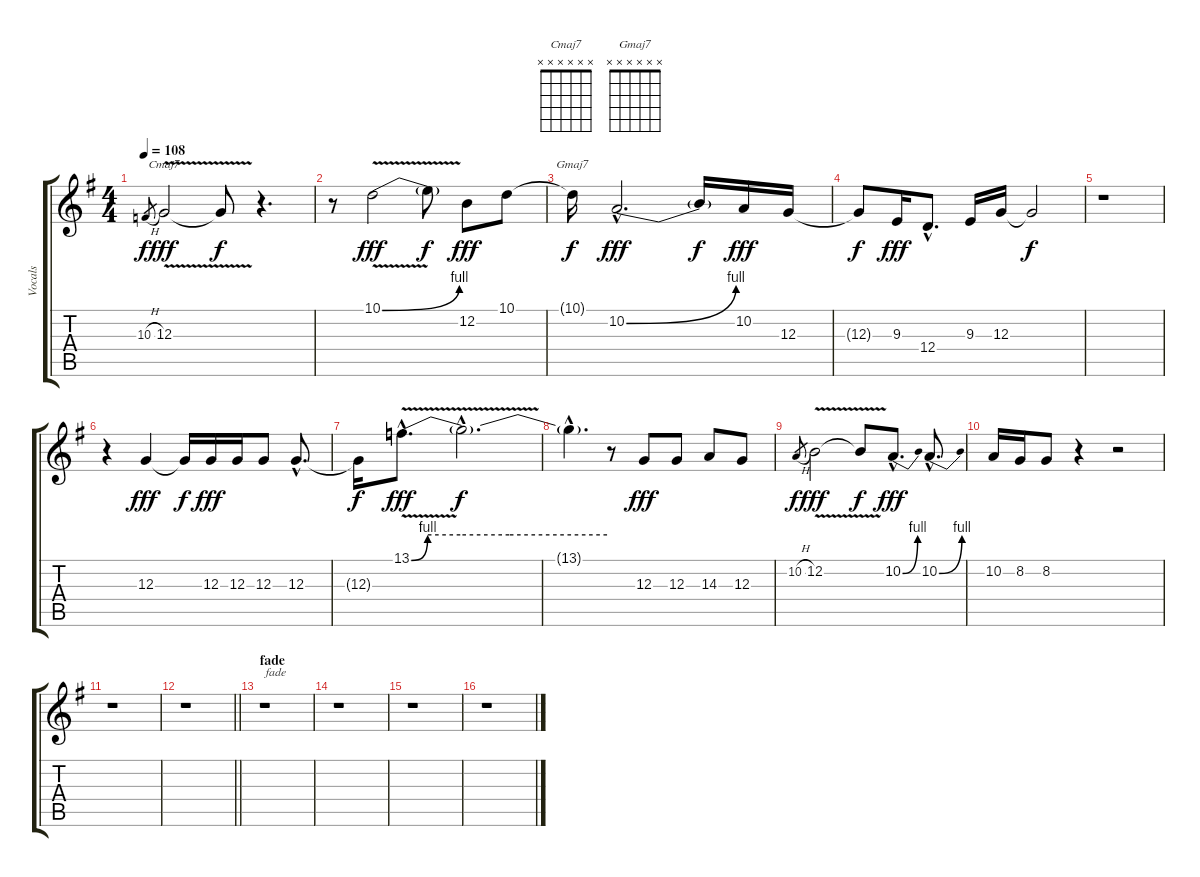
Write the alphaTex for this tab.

\track ("Vocals" "Vocals") {instrument lead1square}
\staff {score tabs}
\tuning (E4 B3 G3 D3 A2 E2) {hide}
\chord ("Cmaj7" x x x x x x)
\chord ("Gmaj7" x x x x x x)
\ts (4 4)
\tempo 108
\clef g2
\ks g
10.3{h}.8{gr dy f} 12.3{v}.2{ch "Cmaj7" dy fff} 12.3{t}.8{dy f} r.4{d} |
r.8 10.1{be (bend 0 0 60 4) v}.2{dy fff} 10.1{t}.8{dy f} 12.2.8{dy fff} 10.1.8 |
10.1{t}.16{ch "Gmaj7" dy f} 10.2{be (bend 0 0 60 4) hac}.2{d dy fff} 10.2{t}.16{dy f} 10.2.16{dy fff} 12.3.16 |
12.3{t}.8{dy f} 9.3.16{dy fff} 12.4{hac}.8{d} 9.3.16 12.3.16 12.3{t}.2{dy f} |
r.1 |
r.4 12.3.4{dy fff} 12.3{t}.16{dy f} 12.3.16{dy fff} 12.3.16 12.3.8 12.3{hac}.8{d} |
12.3{t}.16{dy f} 13.1{be (custom 0 0 5 4 15 4 30 4 60 4) v hac}.8{d dy fff} 13.1{hac t}.2{d dy f} |
13.1{hac t}.4{d} r.8 12.3.8{dy fff} 12.3.8 14.3.8 12.3.8 |
10.2{h}.8{gr dy f} 12.2{v}.2{dy fff} 12.2{t}.8{dy f} 10.2{be (bend 0 0 60 4) hac}.8{d dy fff} 10.2{be (bend 0 0 60 4) hac}.8{d} |
10.2.16 8.2.16 8.2.8 r.4 r.2 |
r.1 |
\barLineRight lightlight
r.1 |
\section ("" "fade")
r.1{txt "fade"} |
r.1 |
r.1 |
r.1
